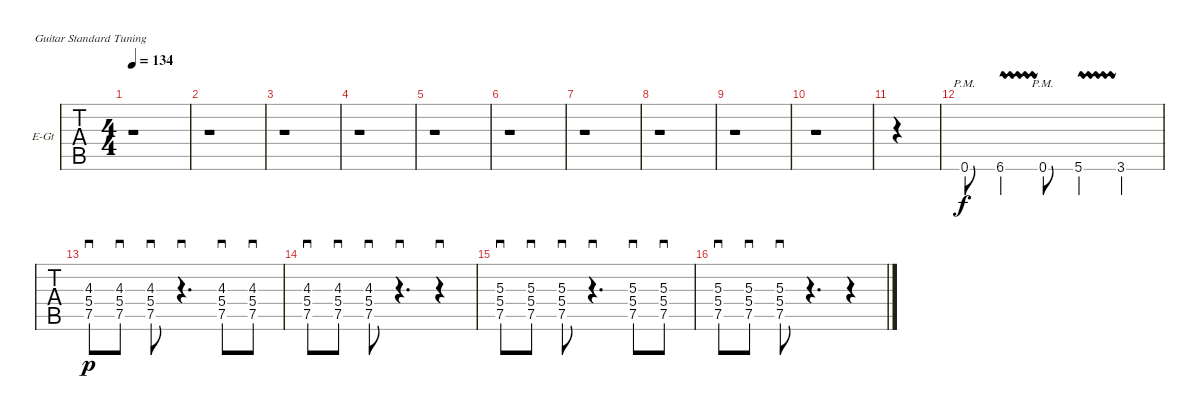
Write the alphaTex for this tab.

\defaultSystemsLayout 4
\bracketExtendMode groupsimilarinstruments
\firstSystemTrackNameOrientation horizontal
\otherSystemsTrackNameOrientation horizontal
\track ("Electric Guitar" "E-Gt") {instrument electricguitarclean}
\staff {tabs}
\tuning (E4 B3 G3 D3 A2 E2)
\ts (4 4)
\tempo 134
\clef g2
\ks c
r.1{dy f} |
r.1 |
r.1 |
r.1 |
r.1 |
r.1 |
r.1 |
r.1 |
r.1 |
r.1 |
|
0.6{pm}.8 6.6{vw ac}.4 0.6{pm}.8 5.6{vw ac}.4 3.6{ac}.4 |
(5.4 4.3 7.5).8{sd dy p} (5.4 4.3 7.5).8{sd} (5.4 4.3 7.5).8{sd} r.4{d sd} (7.5 5.4 4.3).8{sd} (7.5 5.4 4.3).8{sd} |
(7.5 5.4 4.3).8{sd} (7.5 5.4 4.3).8{sd} (7.5 5.4 4.3).8{sd} r.4{d sd} r.4{sd} |
(7.5 5.4 5.3).8{sd} (7.5 5.4 5.3).8{sd} (7.5 5.4 5.3).8{sd} r.4{d sd} (7.5 5.4 5.3).8{sd} (7.5 5.4 5.3).8{sd} |
(5.4 7.5 5.3).8{sd} (7.5 5.4 5.3).8{sd} (7.5 5.4 5.3).8{sd} r.4{d} r.4
